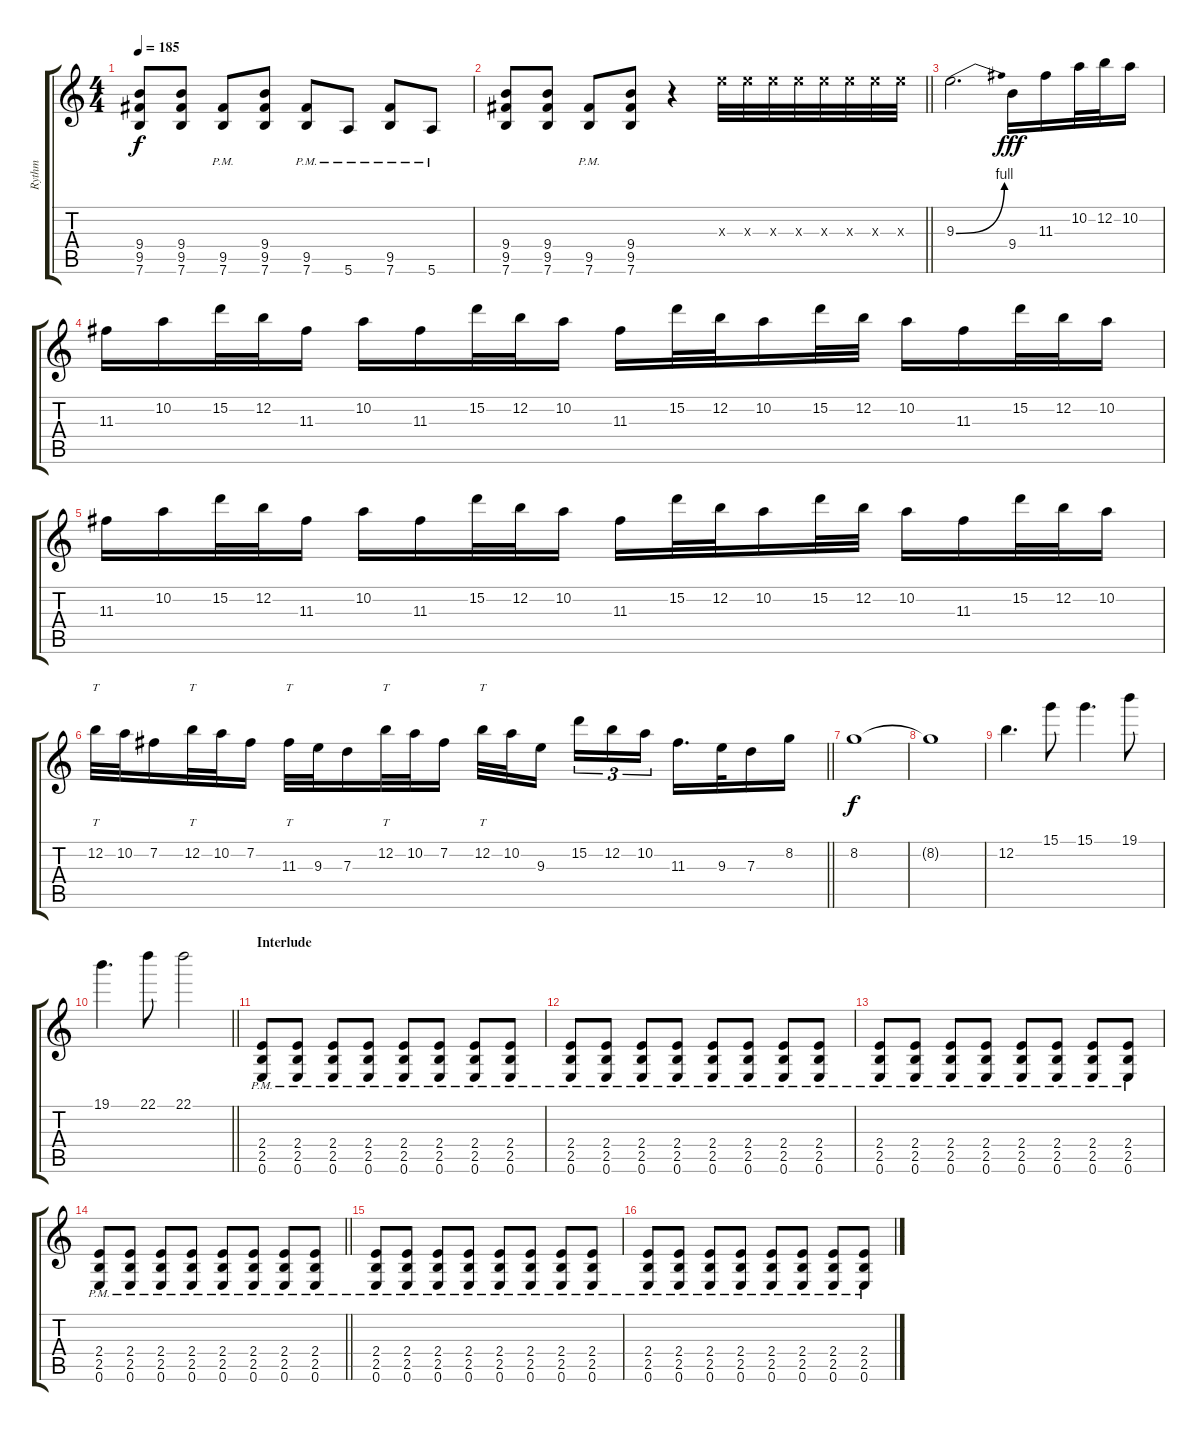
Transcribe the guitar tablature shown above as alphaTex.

\track ("Rythm" "Rythm") {instrument overdrivenguitar}
\staff {score tabs}
\tuning (E4 B3 G3 D3 A2 E2) {hide}
\ts (4 4)
\tempo 185
\clef g2
\ks c
(9.4 9.5 7.6).8{dy f} (9.4 9.5 7.6).8 (9.5{pm} 7.6{pm}).8 (9.4 9.5 7.6).8 (9.5{pm} 7.6{pm}).8 5.6{pm}.8 (9.5{pm} 7.6{pm}).8 5.6{pm}.8 |
\barLineRight lightlight
(9.4 9.5 7.6).8 (9.4 9.5 7.6).8 (9.5{pm} 7.6{pm}).8 (9.4 9.5 7.6).8 r.4{volume 16 instrument overdrivenguitar} 9.3{x}.32 9.3{x}.32 9.3{x}.32 9.3{x}.32 9.3{x}.32 9.3{x}.32 9.3{x}.32 9.3{x}.32 |
9.3{be (bend 0 0 60 4)}.2{d} 9.4.16{dy fff} 11.3.16 10.2.32 12.2.32 10.2.16 |
11.3.16 10.2.16 15.2.32 12.2.32 11.3.16 10.2.16 11.3.16 15.2.32 12.2.32 10.2.16 11.3.16 15.2.32 12.2.32 10.2.16 15.2.32 12.2.32 10.2.16 11.3.16 15.2.32 12.2.32 10.2.16 |
11.3.16 10.2.16 15.2.32 12.2.32 11.3.16 10.2.16 11.3.16 15.2.32 12.2.32 10.2.16 11.3.16 15.2.32 12.2.32 10.2.16 15.2.32 12.2.32 10.2.16 11.3.16 15.2.32 12.2.32 10.2.16 |
\barLineRight lightlight
12.2.32{tt} 10.2.32 7.2.16 12.2.32{tt} 10.2.32 7.2.16 11.3.32{tt} 9.3.32 7.3.16 12.2.32{tt} 10.2.32 7.2.16 12.2.32{tt} 10.2.32 9.3.16{beam splitsecondary} 15.2.16{tu (3 2)} 12.2.16{tu (3 2)} 10.2.16{tu (3 2)} 11.3.16{d} 9.3.32 7.3.16 8.2.16 |
\section ("" "")
8.2.1{dy f} |
8.2{t}.1 |
12.2.4{d} 15.1.8 15.1.4{d} 19.1.8 |
\barLineRight lightlight
19.1.4{d} 22.1.8 22.1.2 |
\section ("" "Interlude")
(2.4{pm} 2.5{pm} 0.6{pm}).8 (2.4{pm} 2.5{pm} 0.6{pm}).8 (2.4{pm} 2.5{pm} 0.6{pm}).8 (2.4{pm} 2.5{pm} 0.6{pm}).8 (2.4{pm} 2.5{pm} 0.6{pm}).8 (2.4{pm} 2.5{pm} 0.6{pm}).8 (2.4{pm} 2.5{pm} 0.6{pm}).8 (2.4{pm} 2.5{pm} 0.6{pm}).8 |
(2.4{pm} 2.5{pm} 0.6{pm}).8 (2.4{pm} 2.5{pm} 0.6{pm}).8 (2.4{pm} 2.5{pm} 0.6{pm}).8 (2.4{pm} 2.5{pm} 0.6{pm}).8 (2.4{pm} 2.5{pm} 0.6{pm}).8 (2.4{pm} 2.5{pm} 0.6{pm}).8 (2.4{pm} 2.5{pm} 0.6{pm}).8 (2.4{pm} 2.5{pm} 0.6{pm}).8 |
(2.4{pm} 2.5{pm} 0.6{pm}).8 (2.4{pm} 2.5{pm} 0.6{pm}).8 (2.4{pm} 2.5{pm} 0.6{pm}).8 (2.4{pm} 2.5{pm} 0.6{pm}).8 (2.4{pm} 2.5{pm} 0.6{pm}).8 (2.4{pm} 2.5{pm} 0.6{pm}).8 (2.4{pm} 2.5{pm} 0.6{pm}).8 (2.4{pm} 2.5{pm} 0.6{pm}).8 |
\barLineRight lightlight
(2.4{pm} 2.5{pm} 0.6{pm}).8 (2.4{pm} 2.5{pm} 0.6{pm}).8 (2.4{pm} 2.5{pm} 0.6{pm}).8 (2.4{pm} 2.5{pm} 0.6{pm}).8 (2.4{pm} 2.5{pm} 0.6{pm}).8 (2.4{pm} 2.5{pm} 0.6{pm}).8 (2.4{pm} 2.5{pm} 0.6{pm}).8 (2.4{pm} 2.5{pm} 0.6{pm}).8 |
\section ("" "")
(2.4{pm} 2.5{pm} 0.6{pm}).8 (2.4{pm} 2.5{pm} 0.6{pm}).8 (2.4{pm} 2.5{pm} 0.6{pm}).8 (2.4{pm} 2.5{pm} 0.6{pm}).8 (2.4{pm} 2.5{pm} 0.6{pm}).8 (2.4{pm} 2.5{pm} 0.6{pm}).8 (2.4{pm} 2.5{pm} 0.6{pm}).8 (2.4{pm} 2.5{pm} 0.6{pm}).8 |
(2.4{pm} 2.5{pm} 0.6{pm}).8 (2.4{pm} 2.5{pm} 0.6{pm}).8 (2.4{pm} 2.5{pm} 0.6{pm}).8 (2.4{pm} 2.5{pm} 0.6{pm}).8 (2.4{pm} 2.5{pm} 0.6{pm}).8 (2.4{pm} 2.5{pm} 0.6{pm}).8 (2.4{pm} 2.5{pm} 0.6{pm}).8 (2.4{pm} 2.5{pm} 0.6{pm}).8
